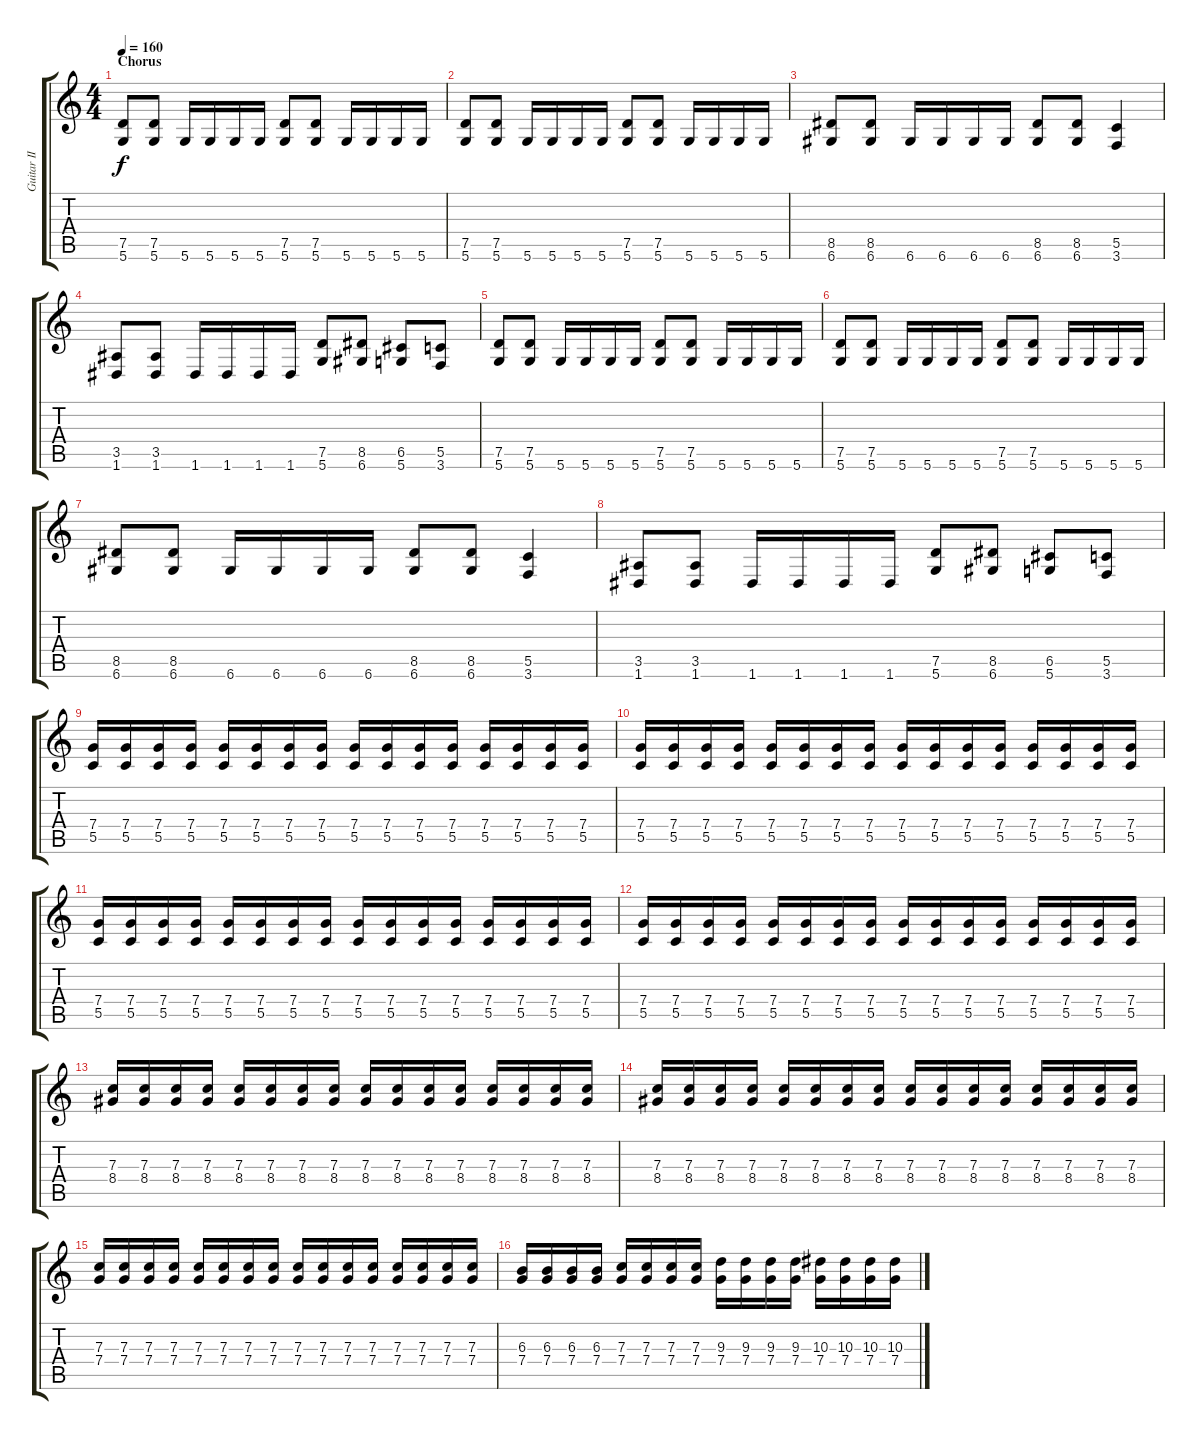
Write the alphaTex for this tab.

\track ("Guitar II" "Guitar II") {instrument distortionguitar}
\staff {score tabs}
\tuning (D4 A3 F3 C3 G2 D2) {hide}
\ts (4 4)
\section ("" "Chorus")
\tempo 160
\clef g2
\ks c
(7.5 5.6).8{dy f} (7.5 5.6).8 5.6.16 5.6.16 5.6.16 5.6.16 (7.5 5.6).8 (7.5 5.6).8 5.6.16 5.6.16 5.6.16 5.6.16 |
(7.5 5.6).8 (7.5 5.6).8 5.6.16 5.6.16 5.6.16 5.6.16 (7.5 5.6).8 (7.5 5.6).8 5.6.16 5.6.16 5.6.16 5.6.16 |
(8.5 6.6).8 (8.5 6.6).8 6.6.16 6.6.16 6.6.16 6.6.16 (8.5 6.6).8 (8.5 6.6).8 (5.5 3.6).4 |
(3.5 1.6).8 (3.5 1.6).8 1.6.16 1.6.16 1.6.16 1.6.16 (7.5 5.6).8 (8.5 6.6).8 (6.5 5.6).8 (5.5 3.6).8 |
(7.5 5.6).8 (7.5 5.6).8 5.6.16 5.6.16 5.6.16 5.6.16 (7.5 5.6).8 (7.5 5.6).8 5.6.16 5.6.16 5.6.16 5.6.16 |
(7.5 5.6).8 (7.5 5.6).8 5.6.16 5.6.16 5.6.16 5.6.16 (7.5 5.6).8 (7.5 5.6).8 5.6.16 5.6.16 5.6.16 5.6.16 |
(8.5 6.6).8 (8.5 6.6).8 6.6.16 6.6.16 6.6.16 6.6.16 (8.5 6.6).8 (8.5 6.6).8 (5.5 3.6).4 |
(3.5 1.6).8 (3.5 1.6).8 1.6.16 1.6.16 1.6.16 1.6.16 (7.5 5.6).8 (8.5 6.6).8 (6.5 5.6).8 (5.5 3.6).8 |
(7.4 5.5).16 (7.4 5.5).16 (7.4 5.5).16 (7.4 5.5).16 (7.4 5.5).16 (7.4 5.5).16 (7.4 5.5).16 (7.4 5.5).16 (7.4 5.5).16 (7.4 5.5).16 (7.4 5.5).16 (7.4 5.5).16 (7.4 5.5).16 (7.4 5.5).16 (7.4 5.5).16 (7.4 5.5).16 |
(7.4 5.5).16 (7.4 5.5).16 (7.4 5.5).16 (7.4 5.5).16 (7.4 5.5).16 (7.4 5.5).16 (7.4 5.5).16 (7.4 5.5).16 (7.4 5.5).16 (7.4 5.5).16 (7.4 5.5).16 (7.4 5.5).16 (7.4 5.5).16 (7.4 5.5).16 (7.4 5.5).16 (7.4 5.5).16 |
(7.4 5.5).16 (7.4 5.5).16 (7.4 5.5).16 (7.4 5.5).16 (7.4 5.5).16 (7.4 5.5).16 (7.4 5.5).16 (7.4 5.5).16 (7.4 5.5).16 (7.4 5.5).16 (7.4 5.5).16 (7.4 5.5).16 (7.4 5.5).16 (7.4 5.5).16 (7.4 5.5).16 (7.4 5.5).16 |
(7.4 5.5).16 (7.4 5.5).16 (7.4 5.5).16 (7.4 5.5).16 (7.4 5.5).16 (7.4 5.5).16 (7.4 5.5).16 (7.4 5.5).16 (7.4 5.5).16 (7.4 5.5).16 (7.4 5.5).16 (7.4 5.5).16 (7.4 5.5).16 (7.4 5.5).16 (7.4 5.5).16 (7.4 5.5).16 |
(7.3 8.4).16 (7.3 8.4).16 (7.3 8.4).16 (7.3 8.4).16 (7.3 8.4).16 (7.3 8.4).16 (7.3 8.4).16 (7.3 8.4).16 (7.3 8.4).16 (7.3 8.4).16 (7.3 8.4).16 (7.3 8.4).16 (7.3 8.4).16 (7.3 8.4).16 (7.3 8.4).16 (7.3 8.4).16 |
(7.3 8.4).16 (7.3 8.4).16 (7.3 8.4).16 (7.3 8.4).16 (7.3 8.4).16 (7.3 8.4).16 (7.3 8.4).16 (7.3 8.4).16 (7.3 8.4).16 (7.3 8.4).16 (7.3 8.4).16 (7.3 8.4).16 (7.3 8.4).16 (7.3 8.4).16 (7.3 8.4).16 (7.3 8.4).16 |
(7.3 7.4).16 (7.3 7.4).16 (7.3 7.4).16 (7.3 7.4).16 (7.3 7.4).16 (7.3 7.4).16 (7.3 7.4).16 (7.3 7.4).16 (7.3 7.4).16 (7.3 7.4).16 (7.3 7.4).16 (7.3 7.4).16 (7.3 7.4).16 (7.3 7.4).16 (7.3 7.4).16 (7.3 7.4).16 |
(6.3 7.4).16 (6.3 7.4).16 (6.3 7.4).16 (6.3 7.4).16 (7.3 7.4).16 (7.3 7.4).16 (7.3 7.4).16 (7.3 7.4).16 (9.3 7.4).16 (9.3 7.4).16 (9.3 7.4).16 (9.3 7.4).16 (10.3 7.4).16 (10.3 7.4).16 (10.3 7.4).16 (10.3 7.4).16
